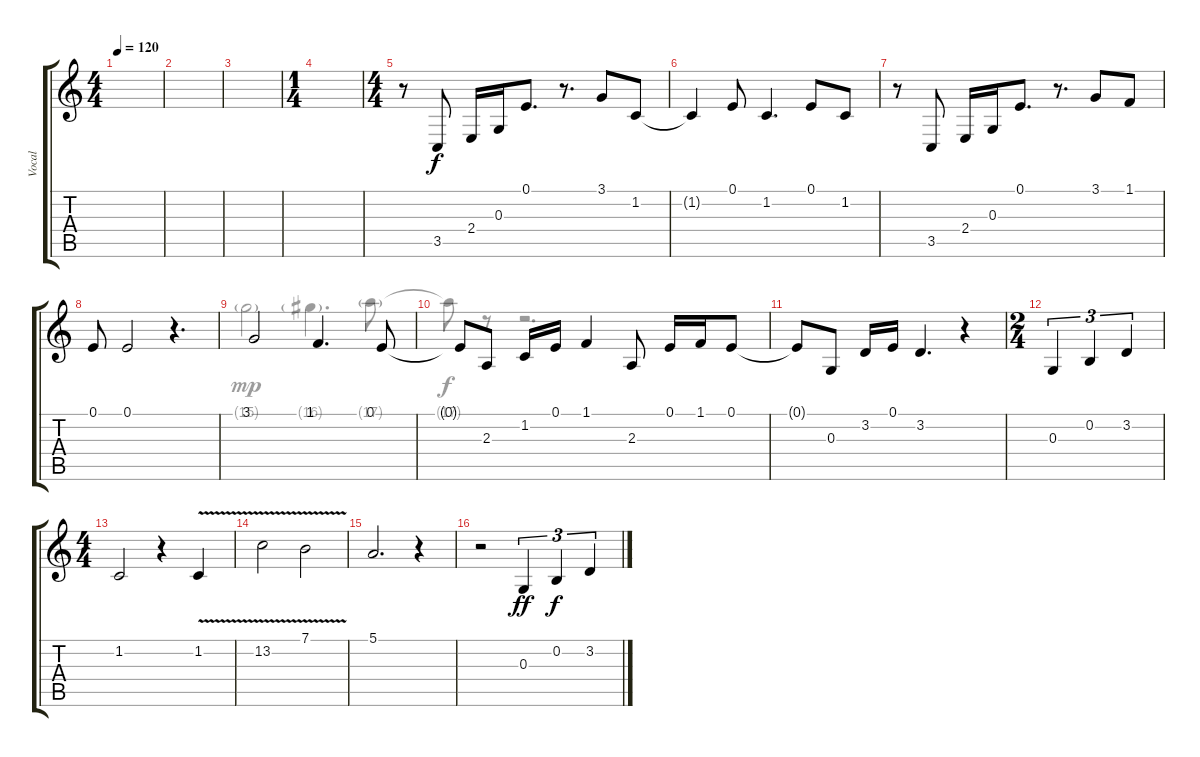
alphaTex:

\track ("Vocal" "Vocal") {instrument altosax}
\staff {score tabs}
\tuning (E4 B3 G3 D3 A2 E2) {hide}
\voice
\ts (4 4)
\tempo 120
\clef g2
\ks c
|
|
|
\ts (1 4)
|
\ts (4 4)
r.8 3.5.8 2.4.16 0.3.16 0.1.8{d} r.8{d} 3.1.8 1.2.8 |
1.2{t}.4 0.1.8 1.2.4{d} 0.1.8 1.2.8 |
r.8 3.5.8 2.4.16 0.3.16 0.1.8{d} r.8{d} 3.1.8 1.1.8 |
0.1.8 0.1.2 r.4{d} |
3.1.2 1.1.4{d} 0.1.8 |
0.1{t}.8 2.3.8 1.2.16 0.1.16 1.1.4 2.3.8 0.1.16 1.1.16 0.1.8 |
0.1{t}.8 0.3.8 3.2.16 0.1.16 3.2.4{d} r.4 |
\ts (2 4)
0.3.4{tu (3 2)} 0.2.4{tu (3 2)} 3.2.4{tu (3 2)} |
\ts (4 4)
1.2.2 r.4 1.2{v}.4 |
13.2{v}.2 7.1{v}.2 |
5.1.2{d} r.4 |
r.2 0.3.4{tu (3 2) dy ff} 0.2.4{tu (3 2) dy f} 3.2.4{tu (3 2)}
\voice
\clef g2
\ottava regular
\simile none
\ks c
|
|
|
|
|
|
|
|
15.1{g}.2{dy mp} 16.1{g}.4{d} 17.1{g}.8 |
17.1{t}.8{dy f} r.8 r.2{d} |
|
|
|
|
|
